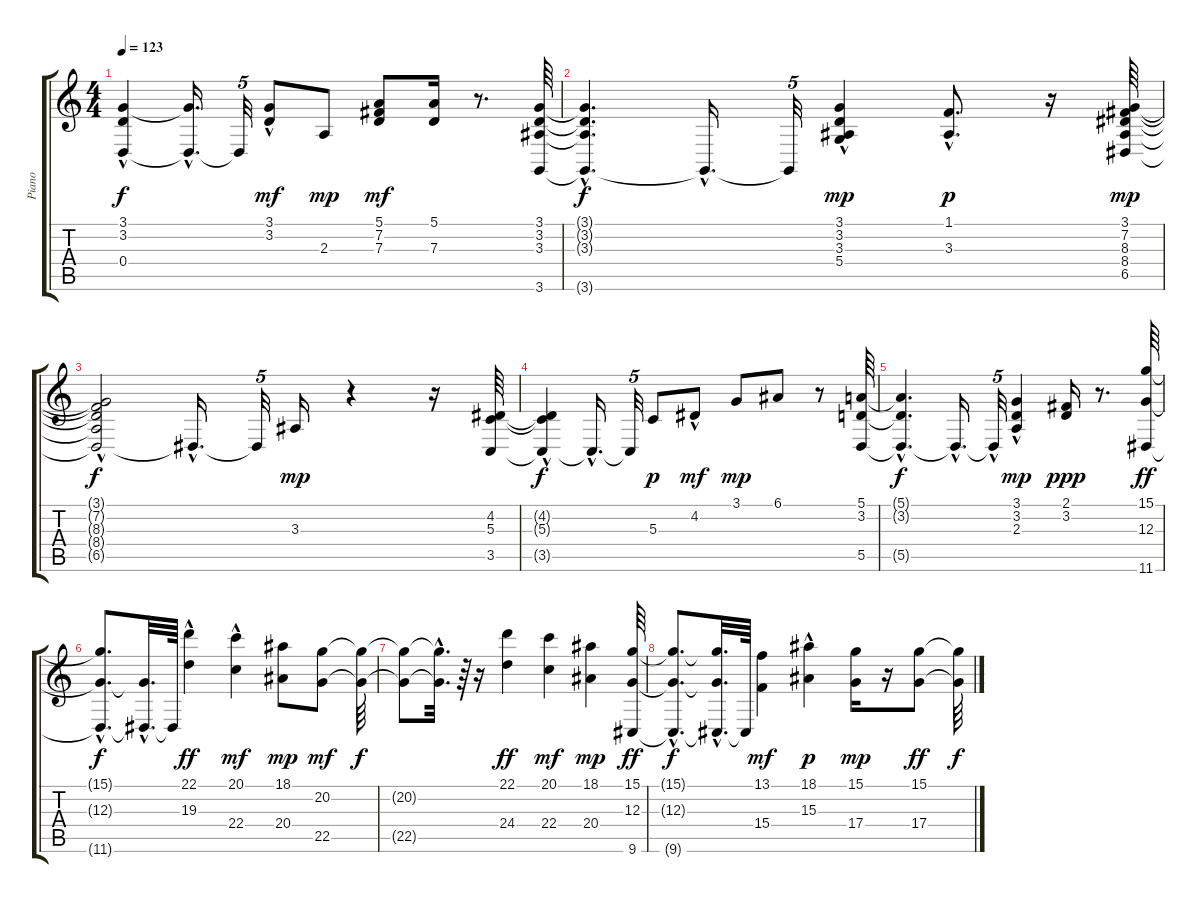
\track ("Piano" "Piano") {instrument acousticgrandpiano}
\staff {score tabs}
\tuning (E4 B3 G3 D3 A2 E2) {hide}
\ts (4 4)
\tempo 123
\clef g2
\ks c
(3.1{t} 3.2{hac t} 0.4{t}).4{dy f} (3.1{hac t} 0.4{hac t}).16{d} 0.4{t}.32{tu (5 4)} (3.1{hac} 3.2{hac}).8{dy mf} 2.3.8{dy mp} (5.1 7.2 7.3).8{dy mf} (5.1 7.3).16 r.8{d} (3.1 3.2 3.3 3.6).64 |
(3.1{t} 3.2{hac t} 3.3{t} 3.6{hac t}).4{d dy f} 3.6{hac t}.16{d} 3.6{t}.32{tu (5 4)} (3.1{hac} 3.2{hac} 3.3 5.4).4{dy mp} (1.1 3.3{hac}).8{d dy p} r.16 (3.1 7.2 8.3 8.4 6.5).64{dy mp} |
(3.1{t} 7.2{hac t} 8.3{hac t} 8.4{hac t} 6.5{t}).2{dy f} 6.5{hac t}.16{d} 6.5{t}.32{tu (5 4)} 3.3.16{dy mp} r.4 r.16 (4.2 5.3 3.5).64 |
(4.2{hac t} 5.3{hac t} 3.5{t}).4{dy f} 3.5{hac t}.16{d} 3.5{t}.32{tu (5 4)} 5.3.8{dy p} 4.2{hac}.8{dy mf} 3.1.8{dy mp} 6.1.8 r.8 (5.1 3.2 5.5).64 |
(5.1{t} 3.2{t} 5.5{hac t}).4{d dy f} 5.5{hac t}.16{d} 5.5{hac t}.32{tu (5 4)} (3.1{hac} 3.2 2.3{hac}).4{dy mp} (2.1 3.2).16{dy ppp} r.8{d} (15.1 12.3 11.6).64{dy ff} |
(15.1{t} 12.3{hac t} 11.6{hac t}).8{d dy f} (12.3{hac t} 11.6{hac t}).32{d} 11.6{t}.64 (22.1{hac} 19.3).4{dy ff} (20.1{hac} 22.4).4{dy mf} (18.1 20.4).8{dy mp} (20.2 22.5).8{dy mf} (20.2{t} 22.5{t}).64{dy f} |
(20.2{t} 22.5{t}).8 (20.2{hac t} 22.5{hac t}).32{d} r.64 r.16 (22.1 24.4).4{dy ff} (20.1 22.4).4{dy mf} (18.1 20.4).4{dy mp} (15.1 12.3 9.6).64{dy ff} |
(15.1{hac t} 12.3{hac t} 9.6{hac t}).8{d dy f} (15.1{hac t} 12.3{hac t} 9.6{hac t}).32{d} 9.6{t}.64 (13.1 15.4).4{dy mf} (18.1{hac} 15.3).4{dy p} (15.1 17.4).16{dy mp} r.16 (15.1 17.4).8{dy ff} (15.1{t} 17.4{t}).64{dy f}
